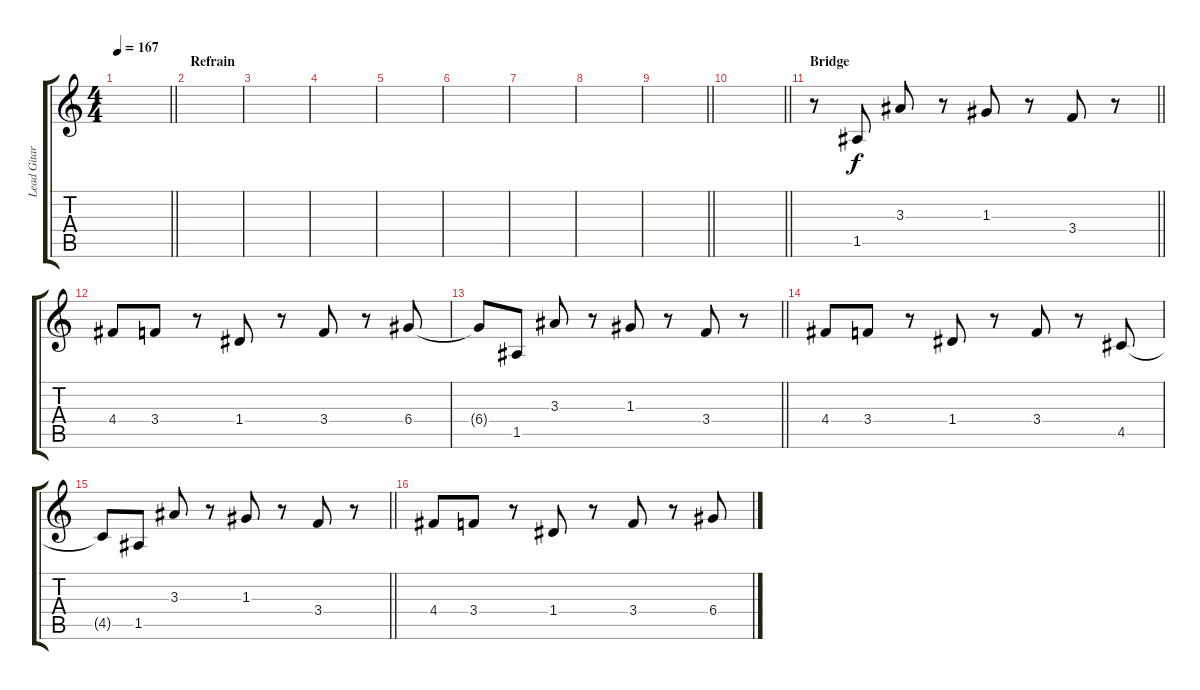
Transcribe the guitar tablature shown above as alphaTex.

\track ("Lead Gitarre" "Lead Gitar") {instrument overdrivenguitar}
\staff {score tabs}
\tuning (E4 B3 G3 D3 A2 E2) {hide}
\ts (4 4)
\tempo 167
\clef g2
\barLineRight lightlight
\ks c
|
\section ("" "Refrain")
|
|
|
|
|
|
|
\barLineRight lightlight
|
\barLineRight lightlight
|
\section ("" "Bridge")
\barLineRight lightlight
r.8 1.5.8 3.3.8 r.8 1.3.8 r.8 3.4.8 r.8 |
4.4.8 3.4.8 r.8 1.4.8 r.8 3.4.8 r.8 6.4.8 |
\barLineRight lightlight
6.4{t}.8 1.5.8 3.3.8 r.8 1.3.8 r.8 3.4.8 r.8 |
4.4.8 3.4.8 r.8 1.4.8 r.8 3.4.8 r.8 4.5.8 |
\barLineRight lightlight
4.5{t}.8 1.5.8 3.3.8 r.8 1.3.8 r.8 3.4.8 r.8 |
4.4.8 3.4.8 r.8 1.4.8 r.8 3.4.8 r.8 6.4.8
